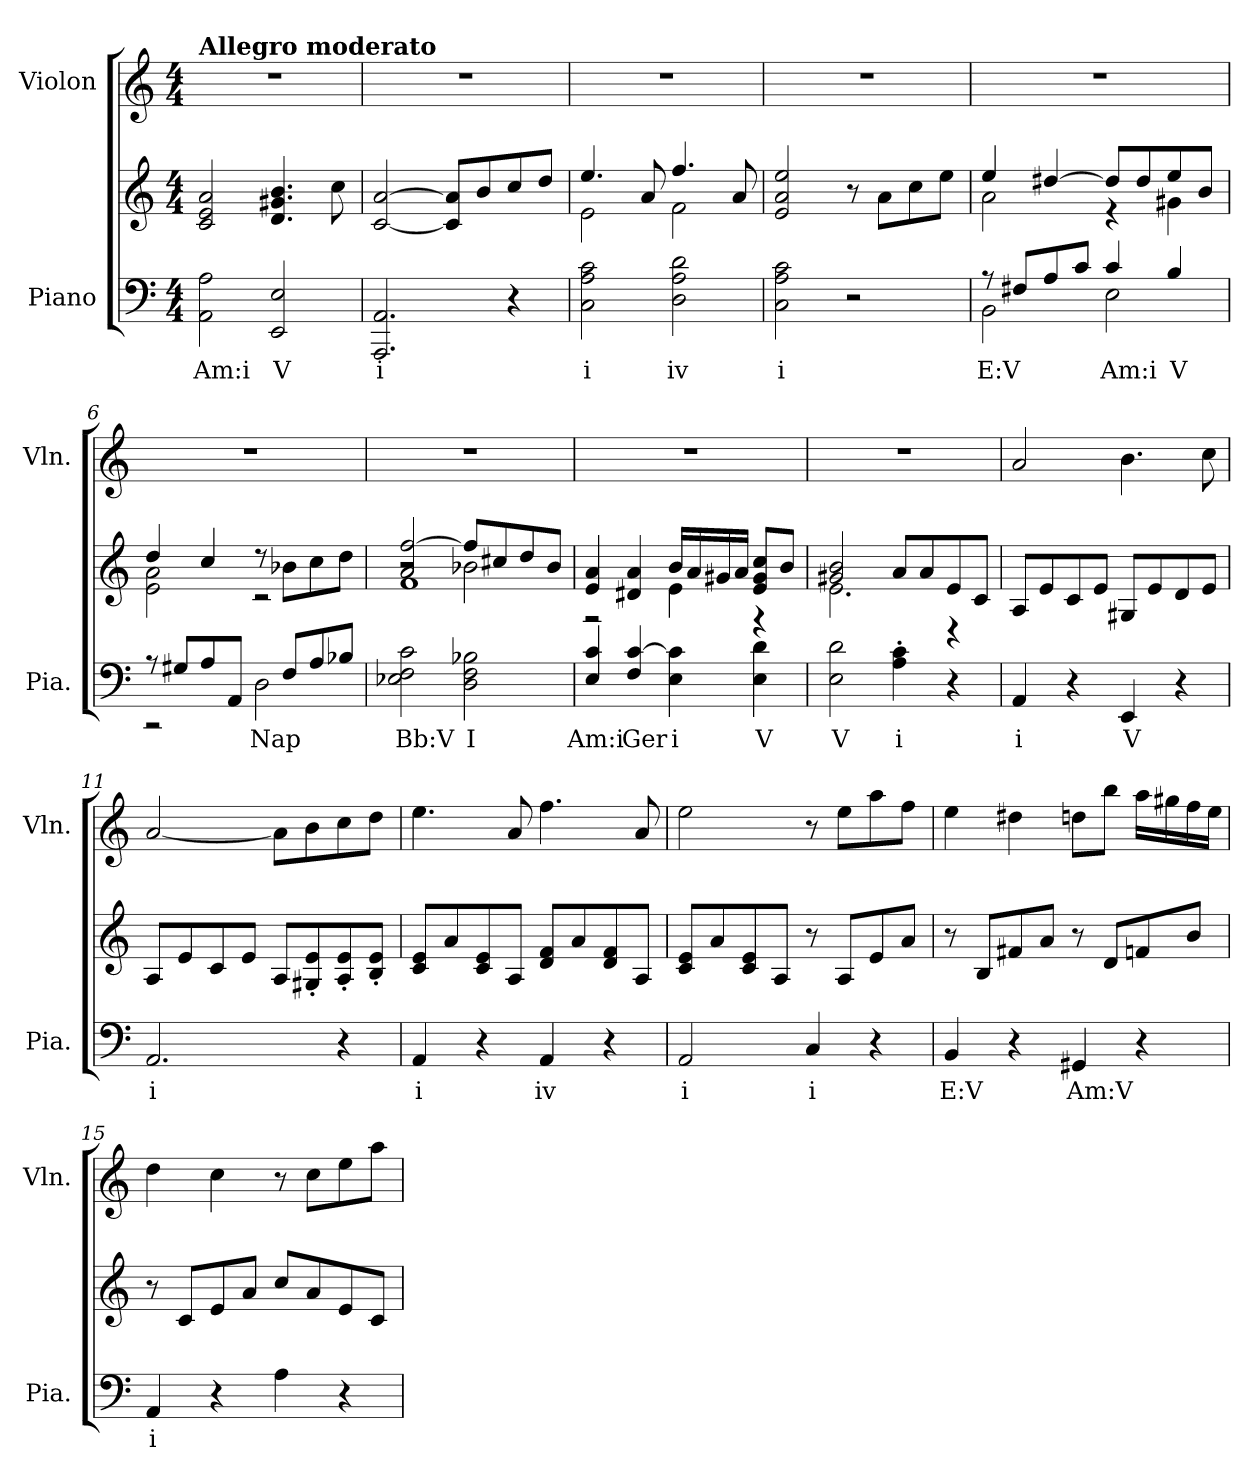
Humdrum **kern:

**kern	**text	**kern	**kern
*part2	*part2	*part2	*part1
*staff3	*staff3	*staff2	*staff1
*I"Piano	*	*	*I"Violon
*I'Pia.	*	*	*I'Vln.
*clefF4	*	*clefG2	*clefG2
*k[]	*	*k[]	*k[]
*M4/4	*	*M4/4	*M4/4
=1	=1	=1	=1
!	!	!	!LO:TX:a:B:t=Allegro moderato
2AA\ 2A\	Am:i	2c/ 2e/ 2a/	1r
2EE/ 2E/	V	4.d/ 4.g#X/ 4.b/	.
.	.	8cc\	.
=2	=2	=2	=2
2.AAA/ 2.AA/	i	[2c/ [2a/	1r
.	.	8c/] 8a/]L	.
.	.	8b/	.
4r	.	8cc/	.
.	.	8dd/J	.
=3	=3	=3	=3
*	*	*^	*
2C\ 2A\ 2c\	i	4.ee/	2e\	1r
.	.	8a/	.	.
2D\ 2A\ 2d\	iv	4.ff/	2f\	.
.	.	8a/	.	.
*	*	*v	*v	*
=4	=4	=4	=4
2C\ 2A\ 2c\	i	2e/ 2a/ 2ee/	1r
2r	.	8r	.
.	.	8a\L	.
.	.	8cc\	.
.	.	8ee\J	.
=5	=5	=5	=5
*^	*	*^	*
8r	2BB\	E:V	4ee/	2a\	1r
8F#X/L	.	.	.	.	.
8A/	.	.	[4dd#X/	.	.
8c/J	.	.	.	.	.
4c/	2E\	Am:i	8dd#/L]	4r	.
.	.	.	8dd#/	.	.
4B/	.	V	8ee/	4g#X\	.
.	.	.	8b/J	.	.
!!LO:LB:g=z
=6	=6	=6	=6	=6	=6
8r	2r	.	4dd/	2e\ 2a\	1r
8G#X/L	.	.	.	.	.
8A/	.	.	4cc/	.	.
8AA/J	.	.	.	.	.
8ryy	2D\	Nap	8r	2r	.
8F/L	.	.	8b-X\L	.	.
8A/	.	.	8cc\	.	.
8B-X/J	.	.	8dd\J	.	.
*v	*v	*	*	*	*
=7	=7	=7	=7	=7
*	*	*	*^	*
2E-X\ 2F\ 2c\	Bb:V	2a/ [2ff/	2r	1f	1r
2D\ 2F\ 2B-X\	I	8ff/L]	2b-X\	.	.
.	.	8cc#X/	.	.	.
.	.	8dd/	.	.	.
.	.	8b-/J	.	.	.
*	*	*	*v	*v	*
=8	=8	=8	=8	=8
4E/ 4c/	Am:i	4e/ 4a/	2r	1r
4F/ [4c/	Ger	4d#X/ 4a/	.	.
4E\ 4c\]	i	16b/LL	4e\	.
.	.	16a/	.	.
.	.	16g#X/	.	.
.	.	16a/JJ	.	.
4E\ 4d\	V	8e/ 8g#/ 8cc/L	4r	.
.	.	8b/J	.	.
=9	=9	=9	=9	=9
2E\ 2d\	V	2g#X/ 2b/	2.e\	1r
4A\' 4c\'	i	8a/L	.	.
.	.	8a/	.	.
4r	.	8e/	4r	.
.	.	8c/J	.	.
*	*	*v	*v	*
!!LO:LB:g=z
=10	=10	=10	=10
4AA/	i	8A/L	2a/
.	.	8e/	.
4r	.	8c/	.
.	.	8e/J	.
4EE/	V	8G#X/L	4.b\
.	.	8e/	.
4r	.	8d/	.
.	.	8e/J	8cc\
=11	=11	=11	=11
2.AA/	i	8A/L	[2a/
.	.	8e/	.
.	.	8c/	.
.	.	8e/J	.
.	.	8A/L	8a\L]
.	.	8G#X/' 8e/'	8b\
4r	.	8A/' 8e/'	8cc\
.	.	8B/' 8e/'J	8dd\J
=12	=12	=12	=12
4AA/	i	8c/ 8e/L	4.ee\
.	.	8a/	.
4r	.	8c/ 8e/	.
.	.	8A/J	8a/
4AA/	iv	8d/ 8f/L	4.ff\
.	.	8a/	.
4r	.	8d/ 8f/	.
.	.	8A/J	8a/
=13	=13	=13	=13
2AA/	i	8c/ 8e/L	2ee\
.	.	8a/	.
.	.	8c/ 8e/	.
.	.	8A/J	.
4C/	i	8r	8r
.	.	8A/L	8ee\L
4r	.	8e/	8aa\
.	.	8a/J	8ff\J
!!LO:LB:g=z
=14	=14	=14	=14
4BB/	E:V	8r	4ee\
.	.	8B/L	.
4r	.	8f#X/	4dd#X\
.	.	8a/J	.
4GG#X/	Am:V	8r	8ddn\L
.	.	8d/L	8bb\J
4r	.	8fn/	16aa\LL
.	.	.	16gg#X\
.	.	8b/J	16ff\
.	.	.	16ee\JJ
=15	=15	=15	=15
4AA/	i	8r	4dd\
.	.	8c/L	.
4r	.	8e/	4cc\
.	.	8a/J	.
4A\	.	8cc/L	8r
.	.	8a/	8cc\L
4r	.	8e/	8ee\
.	.	8c/J	8aa\J
=	=	=	=
*-	*-	*-	*-
